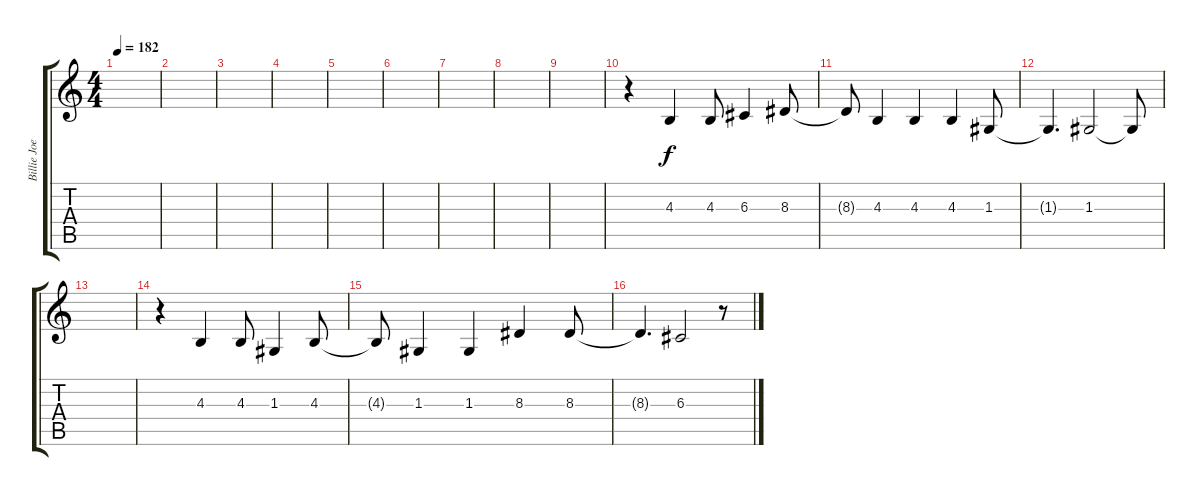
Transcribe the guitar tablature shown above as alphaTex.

\track ("Billie Joe (Vocals)" "Billie Joe") {instrument lead2sawtooth}
\staff {score tabs}
\tuning (E4 B3 G3 D3 A2 E2) {hide}
\ts (4 4)
\tempo 182
\clef g2
\ks c
|
|
|
|
|
|
|
|
|
r.4 4.3.4 4.3.8 6.3.4 8.3.8 |
8.3{t}.8 4.3.4 4.3.4 4.3.4 1.3.8 |
1.3{t}.4{d} 1.3.2 1.3{t}.8 |
|
r.4 4.3.4 4.3.8 1.3.4 4.3.8 |
4.3{t}.8 1.3.4 1.3.4 8.3.4 8.3.8 |
8.3{t}.4{d} 6.3.2 r.8
